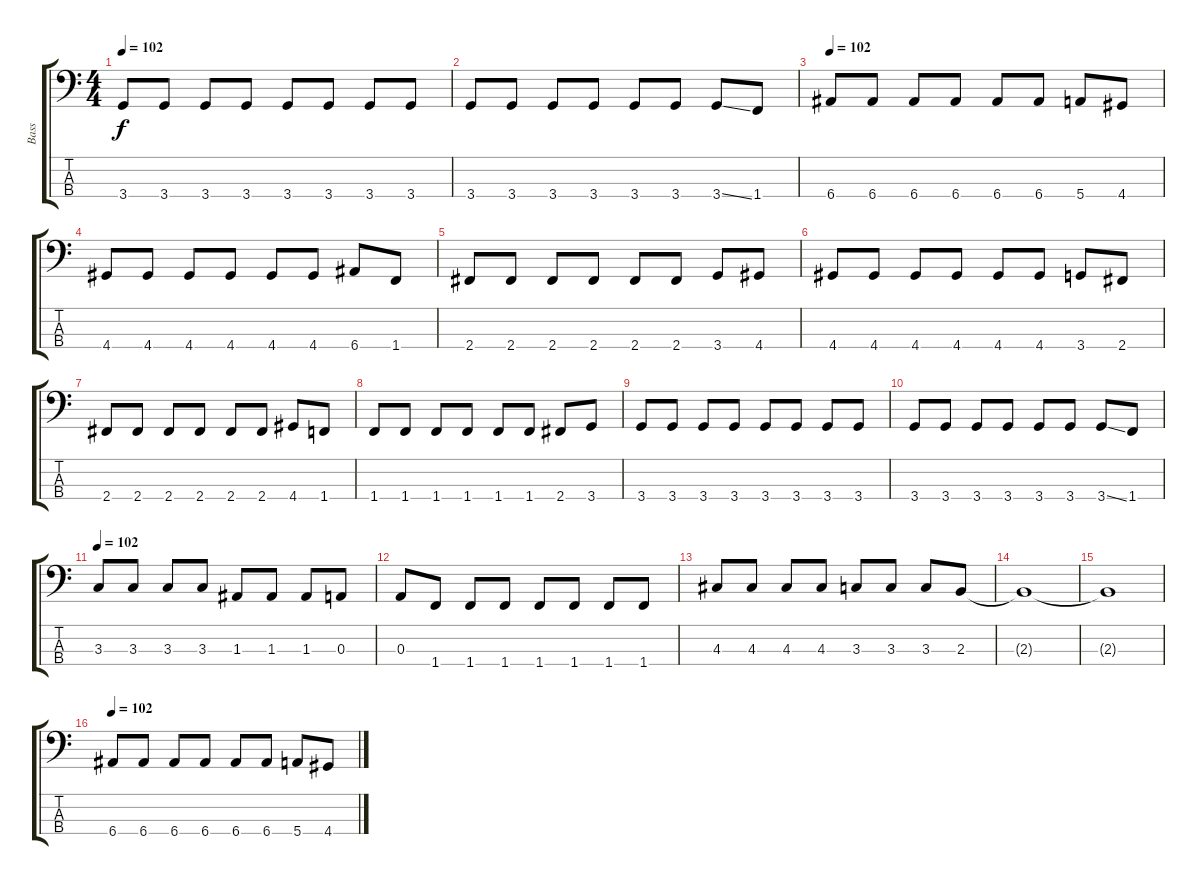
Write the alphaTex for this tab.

\track ("Bass" "Bass") {instrument electricbassfinger}
\staff {score tabs}
\tuning (G2 D2 A1 E1) {hide}
\ts (4 4)
\tempo 102
\clef f4
\ks c
3.4.8{dy f} 3.4.8 3.4.8 3.4.8 3.4.8 3.4.8 3.4.8 3.4.8 |
3.4.8 3.4.8 3.4.8 3.4.8 3.4.8 3.4.8 3.4{ss}.8 1.4.8 |
\tempo 102
6.4.8 6.4.8 6.4.8 6.4.8 6.4.8 6.4.8 5.4.8 4.4.8 |
4.4.8 4.4.8 4.4.8 4.4.8 4.4.8 4.4.8 6.4.8 1.4.8 |
2.4.8 2.4.8 2.4.8 2.4.8 2.4.8 2.4.8 3.4.8 4.4.8 |
4.4.8 4.4.8 4.4.8 4.4.8 4.4.8 4.4.8 3.4.8 2.4.8 |
2.4.8 2.4.8 2.4.8 2.4.8 2.4.8 2.4.8 4.4.8 1.4.8 |
1.4.8 1.4.8 1.4.8 1.4.8 1.4.8 1.4.8 2.4.8 3.4.8 |
3.4.8 3.4.8 3.4.8 3.4.8 3.4.8 3.4.8 3.4.8 3.4.8 |
3.4.8 3.4.8 3.4.8 3.4.8 3.4.8 3.4.8 3.4{ss}.8 1.4.8 |
\tempo 102
3.3.8 3.3.8 3.3.8 3.3.8 1.3.8 1.3.8 1.3.8 0.3.8 |
0.3.8 1.4.8 1.4.8 1.4.8 1.4.8 1.4.8 1.4.8 1.4.8 |
4.3.8 4.3.8 4.3.8 4.3.8 3.3.8 3.3.8 3.3.8 2.3.8 |
2.3{t}.1 |
2.3{t}.1 |
\tempo 102
6.4.8 6.4.8 6.4.8 6.4.8 6.4.8 6.4.8 5.4.8 4.4.8
